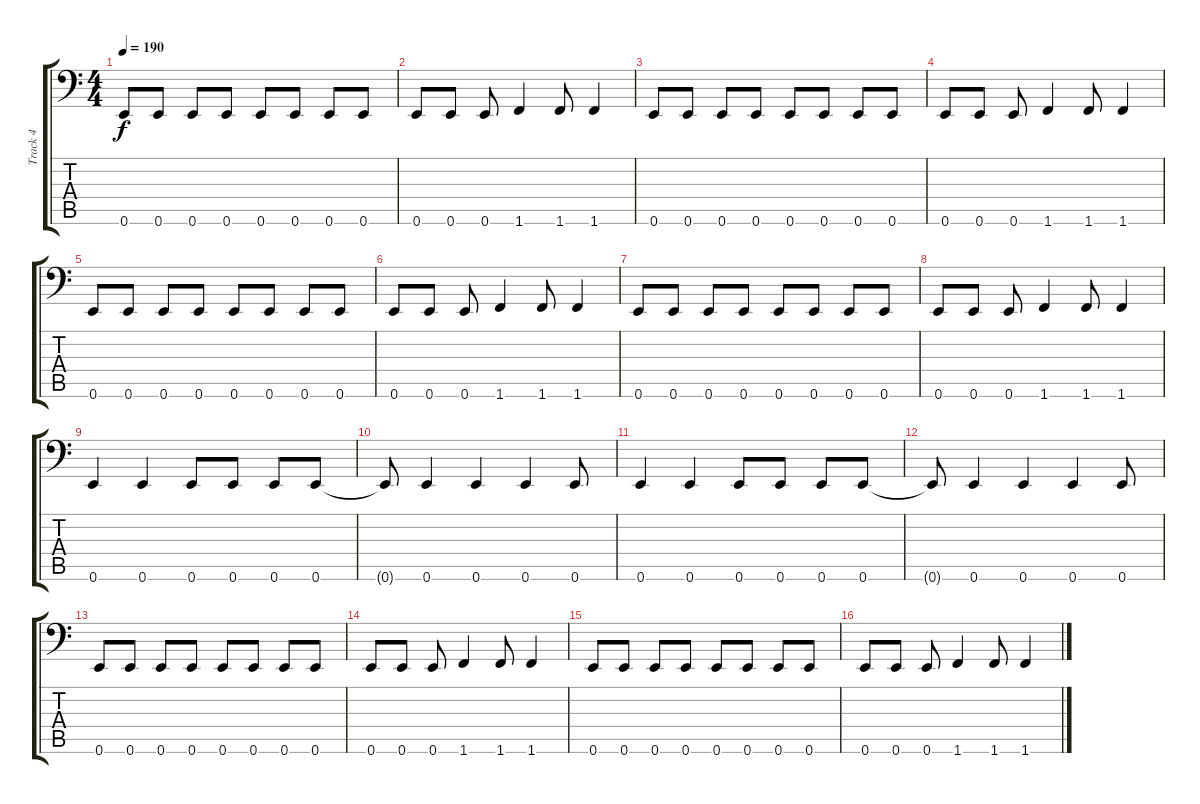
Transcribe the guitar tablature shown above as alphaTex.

\track ("Track 4" "Track 4") {instrument electricbassfinger}
\staff {score tabs}
\tuning (F3 C3 G2 D2 A1 E1) {hide}
\ts (4 4)
\tempo 190
\clef f4
\ks c
0.6.8{dy f} 0.6.8 0.6.8 0.6.8 0.6.8 0.6.8 0.6.8 0.6.8 |
0.6.8 0.6.8 0.6.8 1.6.4 1.6.8 1.6.4 |
0.6.8 0.6.8 0.6.8 0.6.8 0.6.8 0.6.8 0.6.8 0.6.8 |
0.6.8 0.6.8 0.6.8 1.6.4 1.6.8 1.6.4 |
0.6.8 0.6.8 0.6.8 0.6.8 0.6.8 0.6.8 0.6.8 0.6.8 |
0.6.8 0.6.8 0.6.8 1.6.4 1.6.8 1.6.4 |
0.6.8 0.6.8 0.6.8 0.6.8 0.6.8 0.6.8 0.6.8 0.6.8 |
0.6.8 0.6.8 0.6.8 1.6.4 1.6.8 1.6.4 |
0.6.4 0.6.4 0.6.8 0.6.8 0.6.8 0.6.8 |
0.6{t}.8 0.6.4 0.6.4 0.6.4 0.6.8 |
0.6.4 0.6.4 0.6.8 0.6.8 0.6.8 0.6.8 |
0.6{t}.8 0.6.4 0.6.4 0.6.4 0.6.8 |
0.6.8 0.6.8 0.6.8 0.6.8 0.6.8 0.6.8 0.6.8 0.6.8 |
0.6.8 0.6.8 0.6.8 1.6.4 1.6.8 1.6.4 |
0.6.8 0.6.8 0.6.8 0.6.8 0.6.8 0.6.8 0.6.8 0.6.8 |
0.6.8 0.6.8 0.6.8 1.6.4 1.6.8 1.6.4
